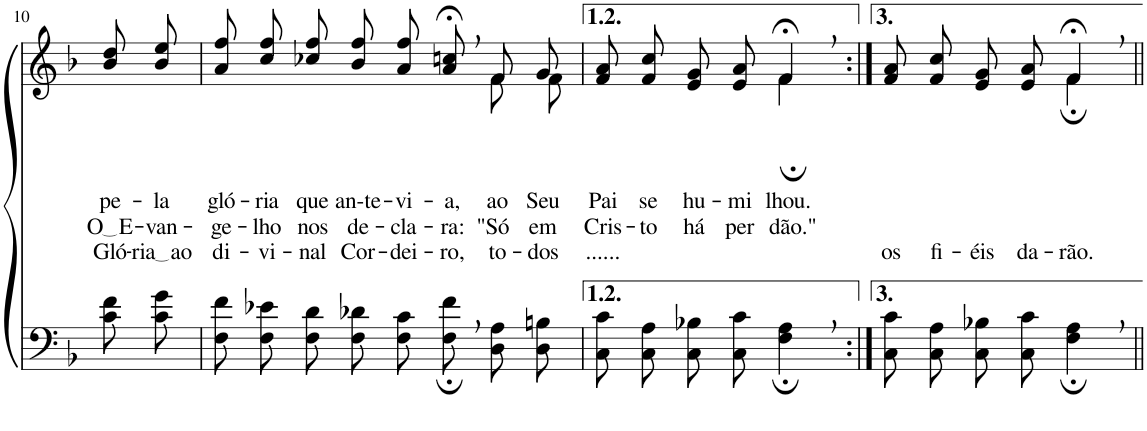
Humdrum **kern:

**kern	**kern	**text	**text	**text
*part2	*part1	*part1	*part1	*part1
*staff2	*staff1	*staff1	*staff1	*staff1
*I"Parte III e IV	*I"Parte I e II	*	*	*
!!LO:PB:g=z
*clefF4	*clefG2	*	*	*
*Trd2c3	*Trd2c3	*	*	*
*k[b-]	*k[b-]	*	*	*
*M4/4	*M4/4	*	*	*
=10	=10	=10	=10	=10
!	!	!LO:LY:b	!LO:LY:b	!LO:LY:b
8c\ 8f\L	8b-\ 8dd\L	pe-	O E	Gló-
!	!	!LO:LY:b	!LO:LY:b	!LO:LY:b
8c\ 8g\J	8b-\ 8ee\J	-la	-van-	ria ao
=11	=11	=11	=11	=11
!	!	!LO:LY:b	!LO:LY:b	!LO:LY:b
*	*^	*	*	*
8F\ 8f\L	8a\ 8ff\L	2.ryy	gló-	-ge-	di-
!	!	!	!LO:LY:b	!LO:LY:b	!LO:LY:b
8F\ 8e-X\J	8cc\ 8ff\J	.	-ria	-lho	-vi-
!	!	!	!LO:LY:b	!LO:LY:b	!LO:LY:b
8F\ 8d\L	8cc-X\ 8ff\L	.	que	nos	-nal
!	!	!	!LO:LY:b	!LO:LY:b	!LO:LY:b
8F\ 8d-X\J	8b-\ 8ff\J	.	an-te-	de-	Cor-
!	!	!	!LO:LY:b	!LO:LY:b	!LO:LY:b
8F\ 8c\L	8a\ 8ff\L	.	-vi-	-cla-	-dei-
!	!	!	!LO:LY:b	!LO:LY:b	!LO:LY:b
8F;,\ 8f;,\J	8a;<,\ 8ccn;<,\J	.	-a,	-ra:	-ro,
!	!	!	!	!	!LO:LY:b
!	!	!	!LO:LY:b	!LO:LY:b	!
8D\ 8A\L	8f/L	8f\L	ao	"Só	to-
!	!	!	!	!	!LO:LY:b
!	!	!	!LO:LY:b	!LO:LY:b	!
8D\ 8Bn\J	8g/J	8f\J	Seu	em	-dos
=12	=12	=12	=12	=12	=12
!	!	!	!LO:LY:b	!LO:LY:b	!LO:LY:b
8C\ 8c\L	8f/ 8a/L	2ryy	Pai	Cris-	......
!	!	!	!LO:LY:b	!LO:LY:b	!
8C\ 8A\J	8f/ 8cc/J	.	se	-to	.
!	!	!	!LO:LY:b	!LO:LY:b	!
8C\ 8B-X\L	8e/ 8g/L	.	hu-	há	.
!	!	!	!LO:LY:b	!LO:LY:b	!
8C\ 8c\J	8e/ 8a/J	.	-mi-	per-	.
!	!	!	!LO:LY:b	!LO:LY:b	!
4F\;, 4A\;,	4f;<,/	4f;\	-lhou.	-dão."	.
=13:|!	=13:|!	=13:|!	=13:|!	=13:|!	=13:|!
!	!	!	!	!	!LO:LY:b
8C\ 8c\L	8f/ 8a/L	2ryy	.	.	os
!	!	!	!	!	!LO:LY:b
8C\ 8A\J	8f/ 8cc/J	.	.	.	fi-
!	!	!	!	!	!LO:LY:b
8C\ 8B-X\L	8e/ 8g/L	.	.	.	-éis
!	!	!	!	!	!LO:LY:b
8C\ 8c\J	8e/ 8a/J	.	.	.	da-
!	!	!	!	!	!LO:LY:b
4F\;, 4A\;,	4f;<,/	4f;\	.	.	-rão.
*	*v	*v	*	*	*
=||	=||	=||	=||	=||
*-	*-	*-	*-	*-
